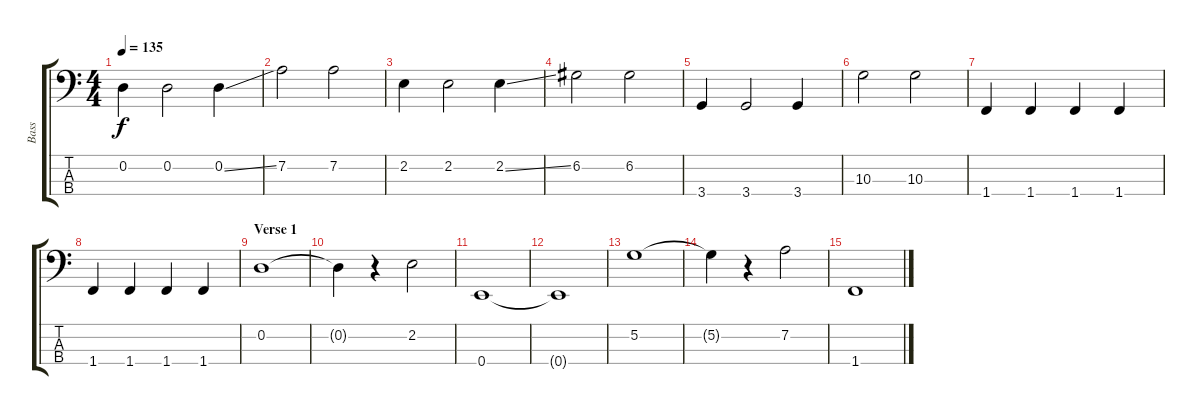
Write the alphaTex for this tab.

\track ("Bass" "Bass") {instrument electricbassfinger}
\staff {score tabs}
\tuning (G2 D2 A1 E1) {hide}
\ts (4 4)
\tempo 135
\clef f4
\ks c
0.2.4{dy f} 0.2.2 0.2{ss}.4 |
7.2.2 7.2.2 |
2.2.4 2.2.2 2.2{ss}.4 |
6.2.2 6.2.2 |
3.4.4 3.4.2 3.4.4 |
10.3.2 10.3.2 |
1.4.4 1.4.4 1.4.4 1.4.4 |
1.4.4 1.4.4 1.4.4 1.4.4 |
\section ("" "Verse 1")
0.2.1 |
0.2{t}.4 r.4 2.2.2 |
0.4.1 |
0.4{t}.1 |
5.2.1 |
5.2{t}.4 r.4 7.2.2 |
1.4.1
